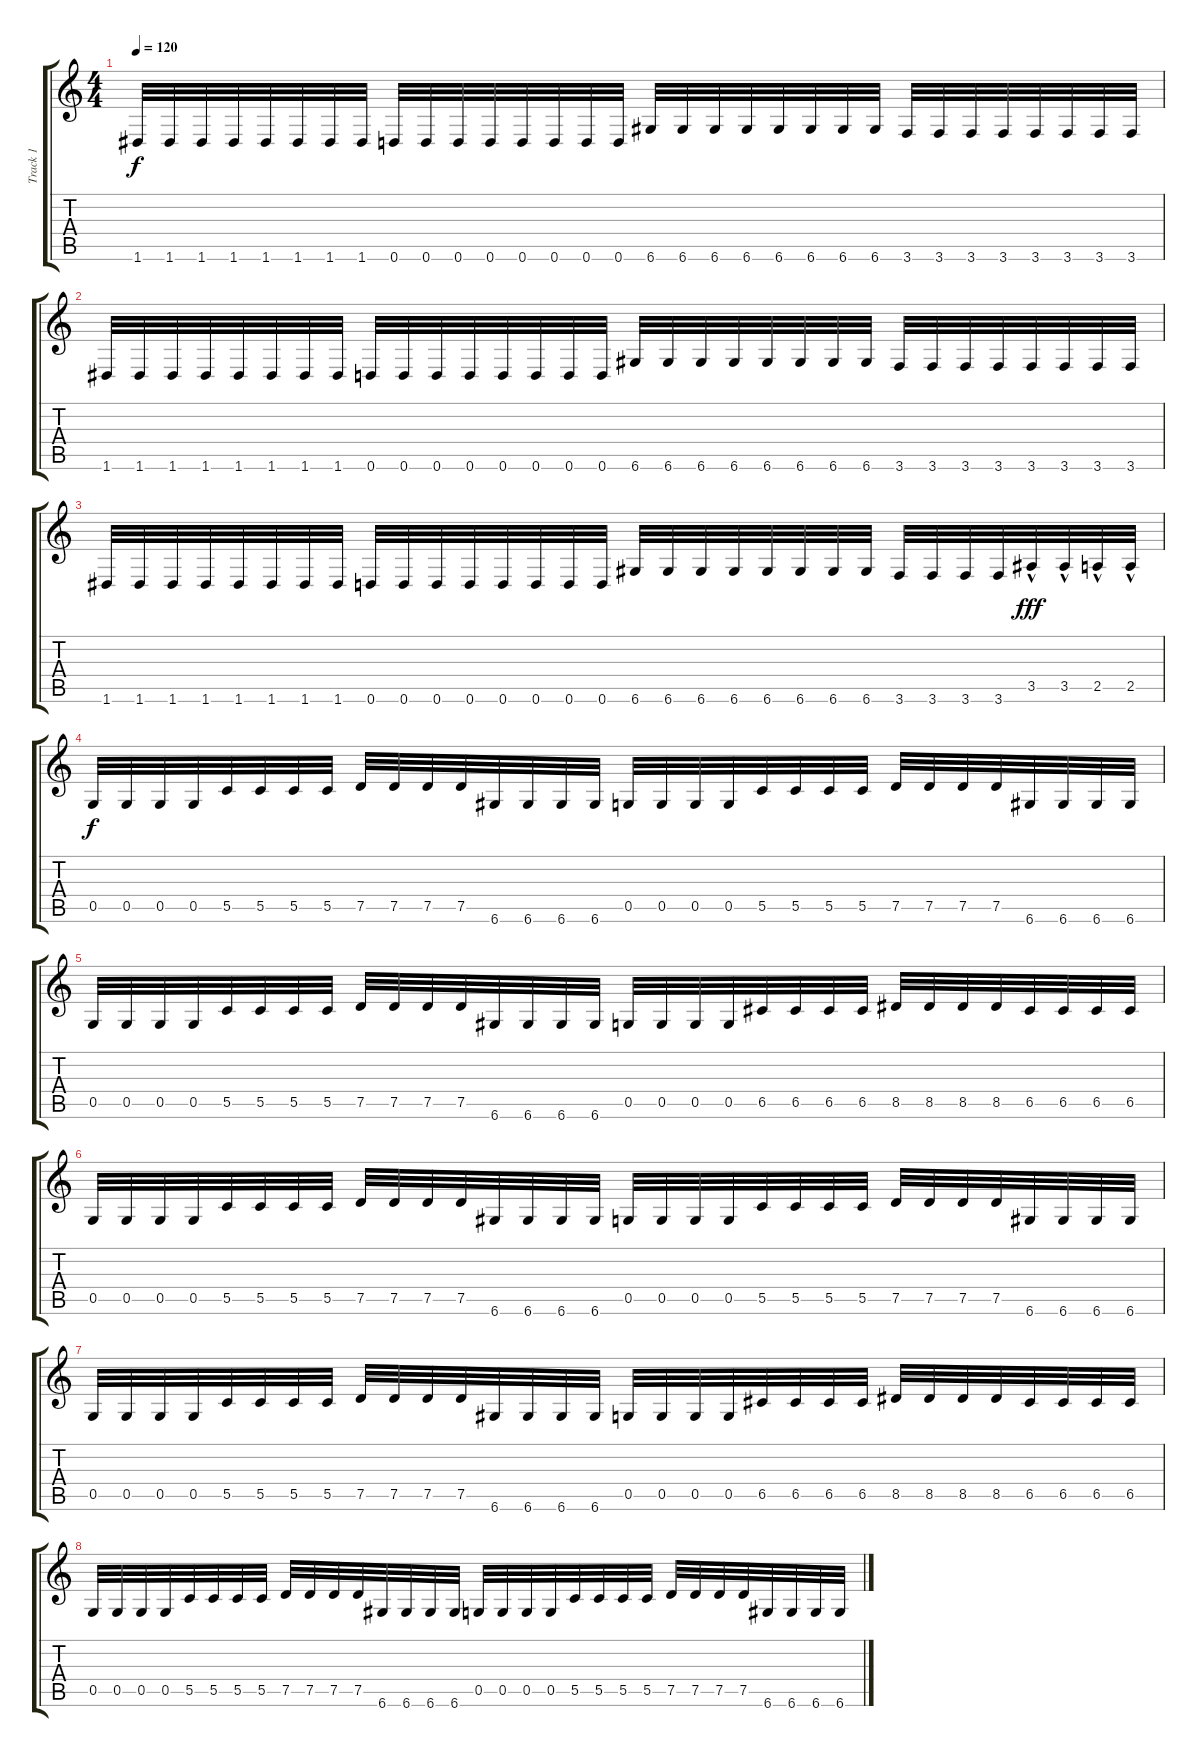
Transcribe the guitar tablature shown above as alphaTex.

\track ("Track 1" "Track 1") {instrument distortionguitar}
\staff {score tabs}
\tuning (D4 A3 F3 C3 G2 D2) {hide}
\ts (4 4)
\tempo 120
\clef g2
\ks c
1.6.32{dy f} 1.6.32 1.6.32 1.6.32 1.6.32 1.6.32 1.6.32 1.6.32 0.6.32 0.6.32 0.6.32 0.6.32 0.6.32 0.6.32 0.6.32 0.6.32 6.6.32 6.6.32 6.6.32 6.6.32 6.6.32 6.6.32 6.6.32 6.6.32 3.6.32 3.6.32 3.6.32 3.6.32 3.6.32 3.6.32 3.6.32 3.6.32 |
1.6.32 1.6.32 1.6.32 1.6.32 1.6.32 1.6.32 1.6.32 1.6.32 0.6.32 0.6.32 0.6.32 0.6.32 0.6.32 0.6.32 0.6.32 0.6.32 6.6.32 6.6.32 6.6.32 6.6.32 6.6.32 6.6.32 6.6.32 6.6.32 3.6.32 3.6.32 3.6.32 3.6.32 3.6.32 3.6.32 3.6.32 3.6.32 |
1.6.32 1.6.32 1.6.32 1.6.32 1.6.32 1.6.32 1.6.32 1.6.32 0.6.32 0.6.32 0.6.32 0.6.32 0.6.32 0.6.32 0.6.32 0.6.32 6.6.32 6.6.32 6.6.32 6.6.32 6.6.32 6.6.32 6.6.32 6.6.32 3.6.32 3.6.32 3.6.32 3.6.32 3.5{hac}.32{dy fff} 3.5{hac}.32 2.5{hac}.32 2.5{hac}.32 |
0.5.32{dy f} 0.5.32 0.5.32 0.5.32 5.5.32 5.5.32 5.5.32 5.5.32 7.5.32 7.5.32 7.5.32 7.5.32 6.6.32 6.6.32 6.6.32 6.6.32 0.5.32 0.5.32 0.5.32 0.5.32 5.5.32 5.5.32 5.5.32 5.5.32 7.5.32 7.5.32 7.5.32 7.5.32 6.6.32 6.6.32 6.6.32 6.6.32 |
0.5.32 0.5.32 0.5.32 0.5.32 5.5.32 5.5.32 5.5.32 5.5.32 7.5.32 7.5.32 7.5.32 7.5.32 6.6.32 6.6.32 6.6.32 6.6.32 0.5.32 0.5.32 0.5.32 0.5.32 6.5.32 6.5.32 6.5.32 6.5.32 8.5.32 8.5.32 8.5.32 8.5.32 6.5.32 6.5.32 6.5.32 6.5.32 |
0.5.32 0.5.32 0.5.32 0.5.32 5.5.32 5.5.32 5.5.32 5.5.32 7.5.32 7.5.32 7.5.32 7.5.32 6.6.32 6.6.32 6.6.32 6.6.32 0.5.32 0.5.32 0.5.32 0.5.32 5.5.32 5.5.32 5.5.32 5.5.32 7.5.32 7.5.32 7.5.32 7.5.32 6.6.32 6.6.32 6.6.32 6.6.32 |
0.5.32 0.5.32 0.5.32 0.5.32 5.5.32 5.5.32 5.5.32 5.5.32 7.5.32 7.5.32 7.5.32 7.5.32 6.6.32 6.6.32 6.6.32 6.6.32 0.5.32 0.5.32 0.5.32 0.5.32 6.5.32 6.5.32 6.5.32 6.5.32 8.5.32 8.5.32 8.5.32 8.5.32 6.5.32 6.5.32 6.5.32 6.5.32 |
0.5.32 0.5.32 0.5.32 0.5.32 5.5.32 5.5.32 5.5.32 5.5.32 7.5.32 7.5.32 7.5.32 7.5.32 6.6.32 6.6.32 6.6.32 6.6.32 0.5.32 0.5.32 0.5.32 0.5.32 5.5.32 5.5.32 5.5.32 5.5.32 7.5.32 7.5.32 7.5.32 7.5.32 6.6.32 6.6.32 6.6.32 6.6.32
